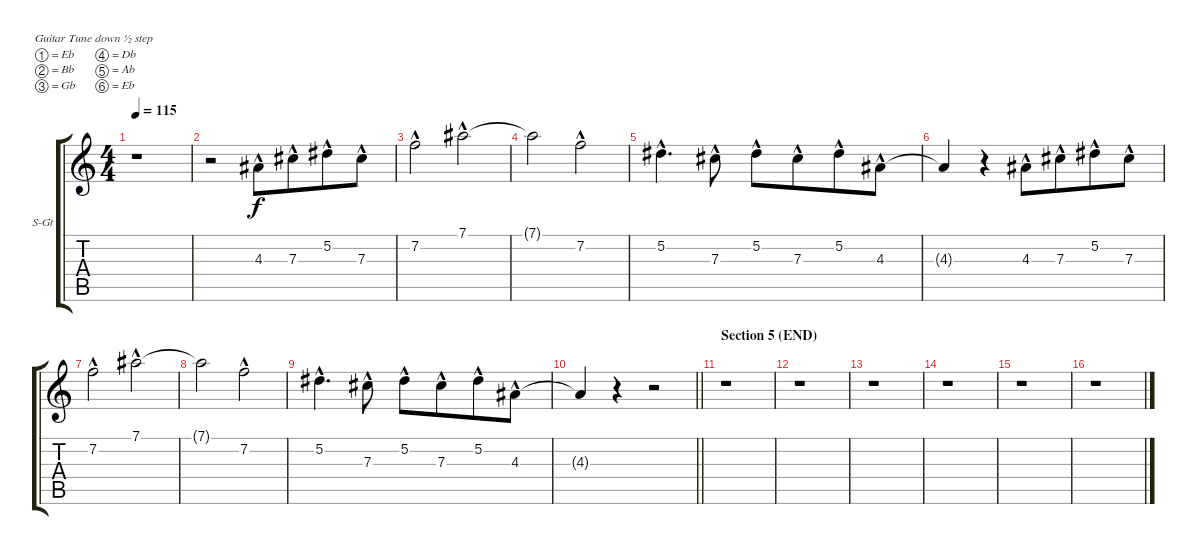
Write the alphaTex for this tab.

\bracketExtendMode groupsimilarinstruments
\firstSystemTrackNameOrientation horizontal
\otherSystemsTrackNameOrientation horizontal
\track ("Vocals" "S-Gt") {instrument harmonica}
\staff {score tabs}
\tuning (Eb4 Bb3 Gb3 Db3 Ab2 Eb2)
\displaytranspose 12
\ts (4 4)
\tempo 115
\clef g2
\ks aminor
r.1{dy f} |
r.2 4.3{hac}.8 7.3{hac}.8{beam merge} 5.2{hac}.8 7.3{hac}.8 |
7.2{hac}.2 7.1{hac}.2 |
7.1{t}.2 7.2{hac}.2 |
5.2{hac}.4{d} 7.3{hac}.8 5.2{hac}.8 7.3{hac}.8{beam merge} 5.2{hac}.8 4.3{hac}.8 |
4.3{t}.4 r.4 4.3{hac}.8 7.3{hac}.8{beam merge} 5.2{hac}.8 7.3{hac}.8 |
7.2{hac}.2 7.1{hac}.2 |
7.1{t}.2 7.2{hac}.2 |
5.2{hac}.4{d} 7.3{hac}.8 5.2{hac}.8 7.3{hac}.8{beam merge} 5.2{hac}.8 4.3{hac}.8 |
\barLineRight lightlight
4.3{t}.4 r.4 r.2 |
\section ("" "Section 5 (END)")
r.1 |
r.1 |
r.1 |
r.1 |
r.1 |
r.1
